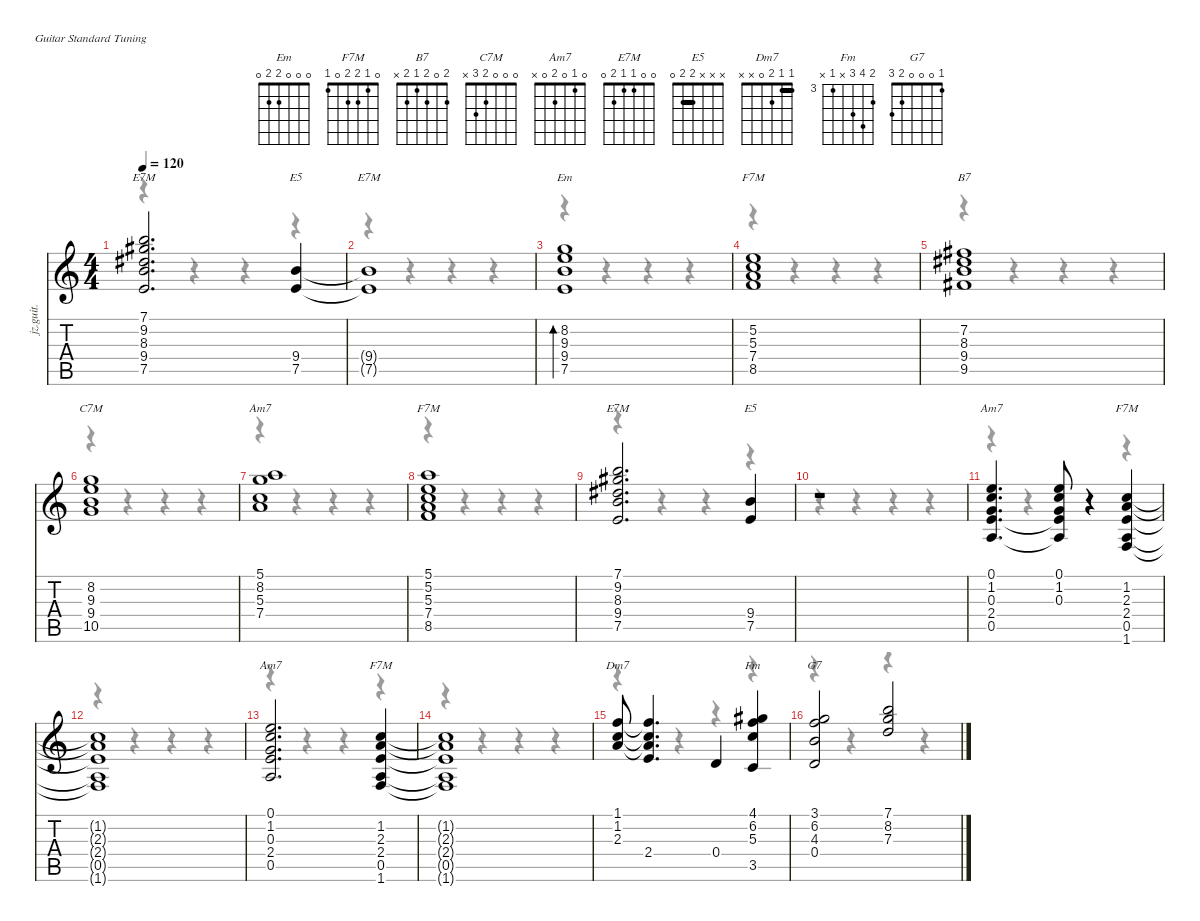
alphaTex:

\defaultSystemsLayout 4
\hideDynamics
\bracketExtendMode nobrackets
\otherSystemsTrackNameOrientation horizontal
\track ("Chords" "jz.guit.") {instrument electricguitarjazz}
\staff {score tabs}
\tuning (E4 B3 G3 D3 A2 E2)
\chord ("Em" 0 0 0 2 2 0)
\chord ("F7M" 0 1 2 2 0 1)
\chord ("B7" 2 0 2 1 2 x)
\chord ("C7M" 0 0 0 2 3 x)
\chord ("Am7" 0 1 0 2 0 x)
\chord ("E7M" 0 0 1 1 2 0)
\chord ("E5" x x x 2 2 0) {barre 2}
\chord ("Dm7" 1 1 2 0 x x) {barre 1}
\chord ("Fm" 4 6 5 x 3 x) {firstfret 3}
\chord ("G7" 1 0 0 0 2 3)
\voice
\ts (4 4)
\tempo 120
\clef g2
\ks c
(7.1 9.2{acc #} 8.3{acc #} 9.4 7.5).2{d ch "E7M" dy f} (9.4 7.5).4{ch "E5"} |
(9.4{t} 7.5{t}).1{ch "E7M"} |
(8.2 9.3 9.4 7.5).1{bd 120 ch "Em"} |
(5.2 5.3 7.4 8.5).1{ch "F7M"} |
(7.2{acc #} 8.3{acc #} 9.4 9.5{acc #}).1{ch "B7"} |
(8.2 9.3 9.4 10.5).1{ch "C7M"} |
(5.1 8.2 5.3 7.4).1{ch "Am7"} |
(5.1 5.2 5.3 7.4 8.5).1{ch "F7M"} |
(7.1 9.2{acc #} 8.3{acc #} 9.4 7.5).2{d ch "E7M"} (9.4 7.5).4{ch "E5"} |
r.1 |
(0.1 1.2 0.3 2.4 0.5).4{d ch "Am7"} (0.1 1.2 0.3 2.4{t} 0.5{t}).8 r.4 (1.2 2.3 2.4 0.5 1.6).4{ch "F7M"} |
(1.2{t} 2.3{t} 2.4{t} 0.5{t} 1.6{t}).1 |
(0.1 1.2 0.3 2.4 0.5).2{d ch "Am7"} (1.2 2.3 2.4 0.5 1.6).4{ch "F7M"} |
(1.2{t} 2.3{t} 2.4{t} 0.5{t} 1.6{t}).1 |
(1.1 1.2 2.3).8{ch "Dm7"} (1.1{t} 1.2{t} 2.3{t} 2.4).4{d} 0.4.4 (4.1{acc #} 6.2 5.3 3.5).4{ch "Fm"} |
(3.1 6.2 4.3 0.4).2{ch "G7"} (7.1 8.2 7.3).2
\voice
\clef g2
\ottava regular
\simile none
\ks c
r.4{dy mf} r.4 r.4 r.4 |
r.4 r.4 r.4 r.4 |
r.4 r.4 r.4 r.4 |
r.4 r.4 r.4 r.4 |
r.4 r.4 r.4 r.4 |
r.4 r.4 r.4 r.4 |
r.4 r.4 r.4 r.4 |
r.4 r.4 r.4 r.4 |
r.4 r.4 r.4 r.4 |
r.4 r.4 r.4 r.4 |
r.4 r.4 r.4 r.4 |
r.4 r.4 r.4 r.4 |
r.4 r.4 r.4 r.4 |
r.4 r.4 r.4 r.4 |
r.4 r.4 r.4 r.4 |
r.4 r.4 r.4 r.4
